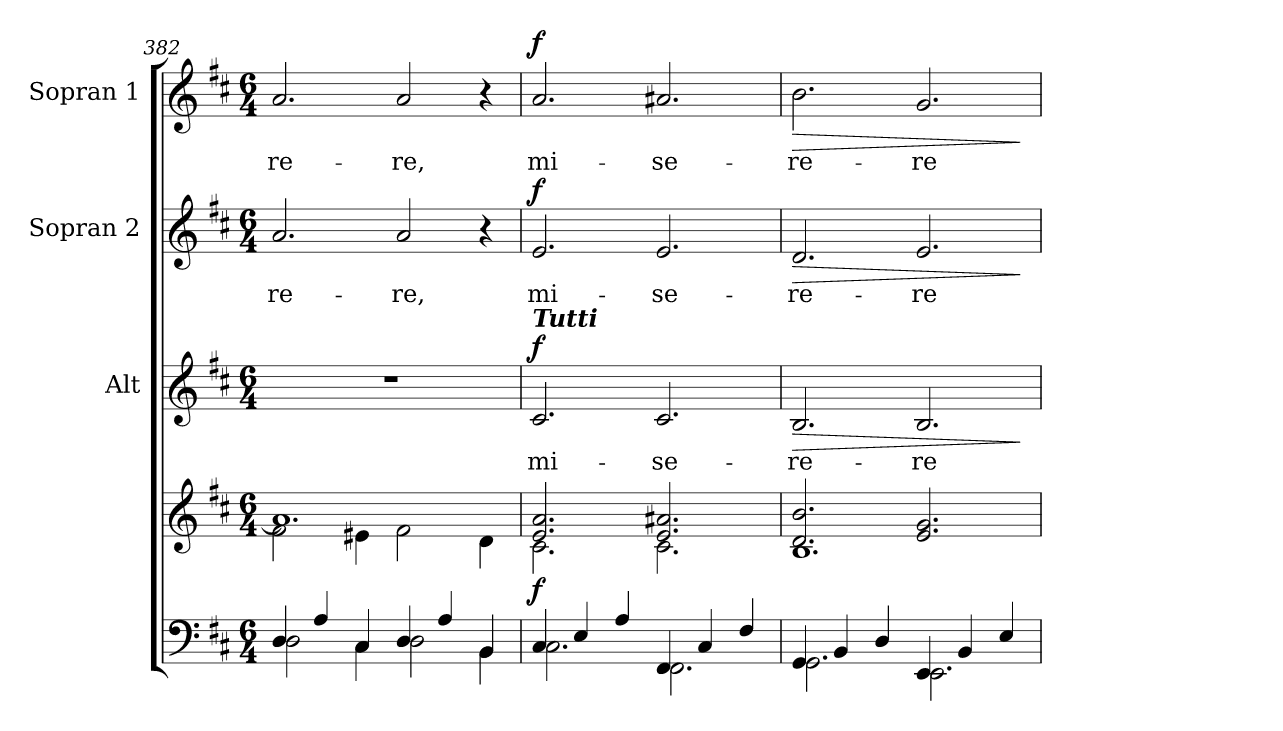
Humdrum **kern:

**kern	**kern	**dynam	**kern	**text	**dynam	**kern	**text	**dynam	**kern	**text	**dynam
*part4	*part4	*part4	*part3	*part3	*part3	*part2	*part2	*part2	*part1	*part1	*part1
*staff5	*staff4	*staff4/5	*staff3	*staff3	*staff3	*staff2	*staff2	*staff2	*staff1	*staff1	*staff1
*	*	*	*I"Alt	*	*	*I"Sopran 2	*	*	*I"Sopran 1	*	*
*	*	*	*I'A.	*	*	*I'S. 2	*	*	*I'S. 1	*	*
*clefF4	*clefG2	*	*clefG2	*	*	*clefG2	*	*	*clefG2	*	*
*k[f#c#]	*k[f#c#]	*	*k[f#c#]	*	*	*k[f#c#]	*	*	*k[f#c#]	*	*
*D:	*D:	*	*D:	*	*	*D:	*	*	*D:	*	*
*M6/4	*M6/4	*	*M6/4	*	*	*M6/4	*	*	*M6/4	*	*
=382	=382	=382	=382	=382	=382	=382	=382	=382	=382	=382	=382
*^	*^	*	*	*	*	*	*	*	*	*	*
!	!	!	!	!	!	!	!	!	!LO:LY:b	!	!	!LO:LY:b	!
4D/	2D\	1.a]	2f#\	.	1.r	.	.	2.a/	-re-	.	2.a/	-re-	.
4A/	.	.	.	.	.	.	.	.	.	.	.	.	.
4C#/	4C#\	.	4e#X\	.	.	.	.	.	.	.	.	.	.
!	!	!	!	!	!	!	!	!	!LO:LY:b	!	!	!LO:LY:b	!
4D/	2D\	.	2f#\	.	.	.	.	2a/	-re,	.	2a/	-re,	.
4A/	.	.	.	.	.	.	.	.	.	.	.	.	.
4BB/	4BB\	.	4d\	.	.	.	.	4r	.	.	4r	.	.
!!LO:LB:g=z
=383	=383	=383	=383	=383	=383	=383	=383	=383	=383	=383	=383	=383	=383
!	!	!	!	!	!LO:TX:a:Bi:t=Tutti	!	!	!	!	!	!	!	!
!	!	!	!	!LO:DY:b	!	!LO:LY:b	!LO:DY:a	!	!LO:LY:b	!LO:DY:a	!	!LO:LY:b	!LO:DY:a
4C#/	2.C#\	2.e/ 2.a/	2.c#\	f	2.c#/	mi-	f	2.e/	mi-	f	2.a/	mi-	f
4E/	.	.	.	.	.	.	.	.	.	.	.	.	.
4A/	.	.	.	.	.	.	.	.	.	.	.	.	.
!	!	!	!	!	!	!LO:LY:b	!	!	!LO:LY:b	!	!	!LO:LY:b	!
4FF#/	2.FF#\	2.e/ 2.a#X/	2.c#\	.	2.c#/	-se-	.	2.e/	-se-	.	2.a#X/	-se-	.
4C#/	.	.	.	.	.	.	.	.	.	.	.	.	.
4F#/	.	.	.	.	.	.	.	.	.	.	.	.	.
=384	=384	=384	=384	=384	=384	=384	=384	=384	=384	=384	=384	=384	=384
!	!	!	!	!	!	!LO:LY:b	!LO:HP:b	!	!LO:LY:b	!LO:HP:b	!	!LO:LY:b	!LO:HP:b
4GG/	2.GG\	2.d/ 2.b/	1.B	.	2.B/	-re-	>	2.d/	-re-	>	2.b\	-re-	>
4BB/	.	.	.	.	.	.	.	.	.	.	.	.	.
4D/	.	.	.	.	.	.	.	.	.	.	.	.	.
!	!	!	!	!	!	!LO:LY:b	!	!	!LO:LY:b	!	!	!LO:LY:b	!
4EE/	2.EE\	2.e/ 2.g/	.	.	2.B/	-re	.	2.e/	-re	.	2.g/	-re	.
4BB/	.	.	.	.	.	.	.	.	.	.	.	.	.
4E/	.	.	.	.	.	.	.	.	.	.	.	.	.
*v	*v	*	*	*	*	*	*	*	*	*	*	*	*
*	*v	*v	*	*	*	*	*	*	*	*	*	*
.	.	.	.	.	]	.	.	]	.	.	]
=	=	=	=	=	=	=	=	=	=	=	=
*-	*-	*-	*-	*-	*-	*-	*-	*-	*-	*-	*-
